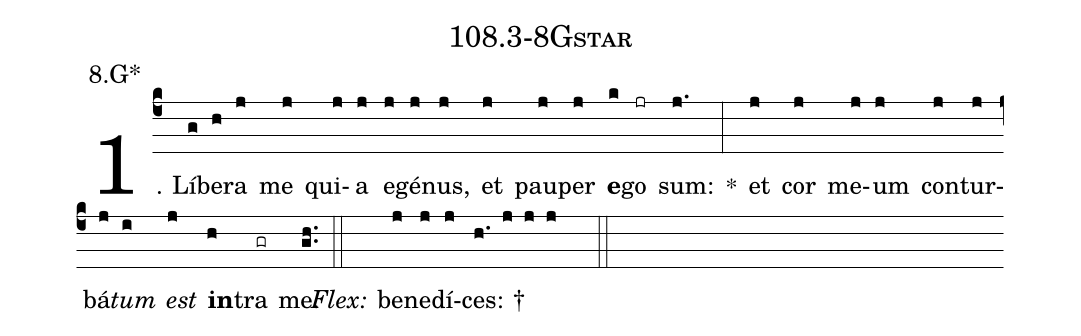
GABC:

name: 108.3-8Gstar;
annotation: 8.G*;
%%
(c4)1. Lí(g)be(h)ra(j) me(j) qui(j)a(j) e(j)gé(j)nus,(j) et(j) pau(j)per(j) <b>e</b>(k)go(jr) sum:(j.) *(:) et(j) cor(j) me(j)um(j) con(j)tur(j)bá(j)<i>tum</i>(i) <i>est</i>(j) <b>in</b>(h)tra(gr) me.(gh..) (::)
<i>Flex:</i>()  be(j)ne(j)dí(j)ces: †(h. j j j  ::)
